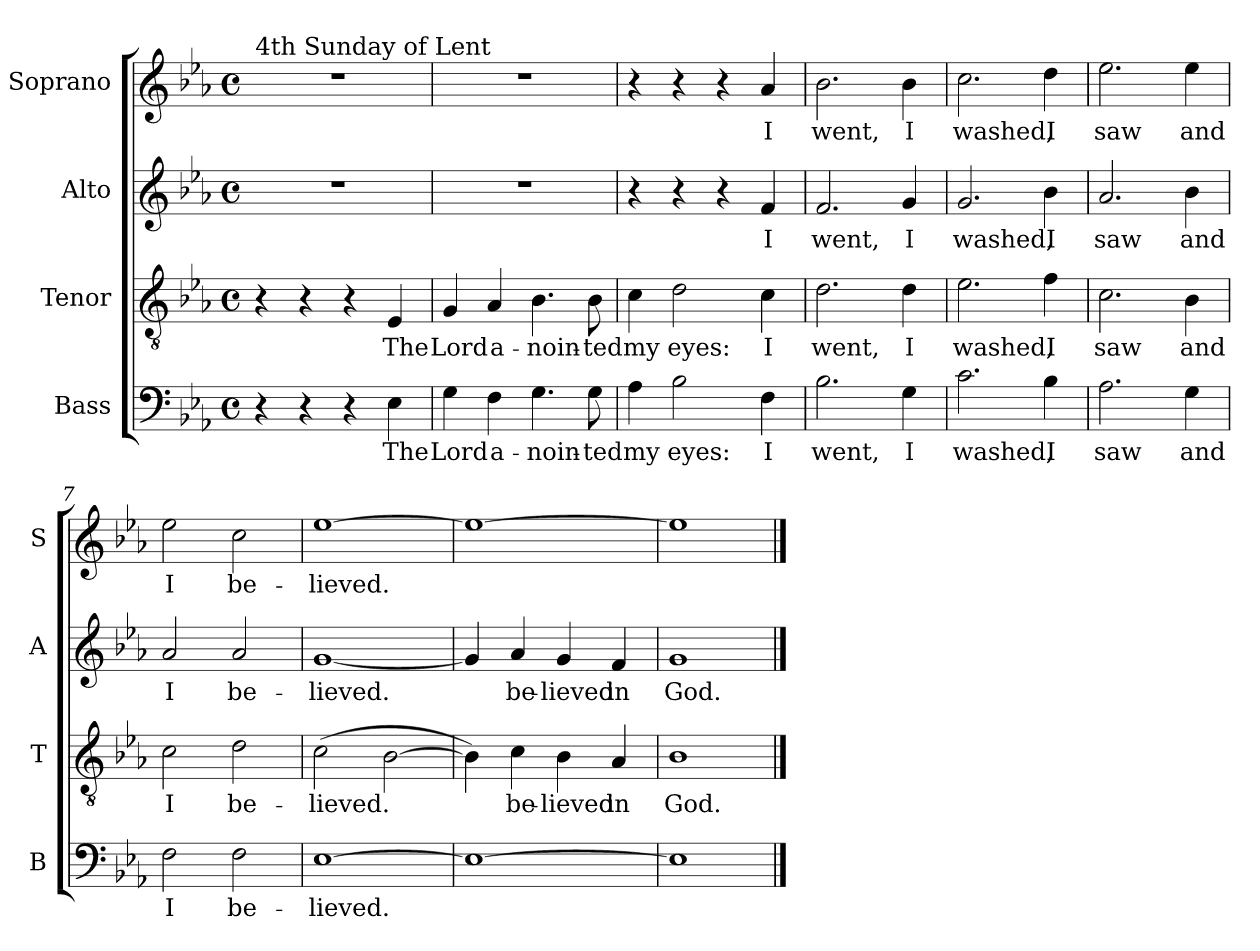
**kern	**text	**kern	**text	**kern	**text	**kern	**text
*part4	*part4	*part3	*part3	*part2	*part2	*part1	*part1
*staff4	*staff4	*staff3	*staff3	*staff2	*staff2	*staff1	*staff1
*I"Bass	*	*I"Tenor	*	*I"Alto	*	*I"Soprano	*
*I'B	*	*I'T	*	*I'A	*	*I'S	*
*clefF4	*	*clefGv2	*	*clefG2	*	*clefG2	*
*k[b-e-a-]	*	*k[b-e-a-]	*	*k[b-e-a-]	*	*k[b-e-a-]	*
*E-:	*	*E-:	*	*E-:	*	*E-:	*
*M4/4	*	*M4/4	*	*M4/4	*	*M4/4	*
*met(c)	*	*met(c)	*	*met(c)	*	*met(c)	*
=1	=1	=1	=1	=1	=1	=1	=1
!	!	!	!	!	!	!LO:TX:a:t=4th Sunday of Lent	!
4r	.	4r	.	1r	.	1r	.
4r	.	4r	.	.	.	.	.
4r	.	4r	.	.	.	.	.
!	!LO:LY:b	!	!LO:LY:b	!	!	!	!
4E-\	The	4E-/	The	.	.	.	.
=2	=2	=2	=2	=2	=2	=2	=2
!	!LO:LY:b	!	!LO:LY:b	!	!	!	!
4G\	Lord	4G/	Lord	1r	.	1r	.
!	!LO:LY:b	!	!LO:LY:b	!	!	!	!
4F\	a-	4A-/	a-	.	.	.	.
!	!LO:LY:b	!	!LO:LY:b	!	!	!	!
4.G\	-noin-	4.B-\	-noin-	.	.	.	.
!	!LO:LY:b	!	!LO:LY:b	!	!	!	!
8G\	-ted	8B-\	-ted	.	.	.	.
=3	=3	=3	=3	=3	=3	=3	=3
!	!LO:LY:b	!	!LO:LY:b	!	!	!	!
4A-\	my	4c\	my	4r	.	4r	.
!	!LO:LY:b	!	!LO:LY:b	!	!	!	!
2B-\	eyes:	2d\	eyes:	4r	.	4r	.
.	.	.	.	4r	.	4r	.
!	!LO:LY:b	!	!LO:LY:b	!	!LO:LY:b	!	!LO:LY:b
4F\	I	4c\	I	4f/	I	4a-/	I
=4	=4	=4	=4	=4	=4	=4	=4
!	!LO:LY:b	!	!LO:LY:b	!	!LO:LY:b	!	!LO:LY:b
2.B-\	went,	2.d\	went,	2.f/	went,	2.b-\	went,
!	!LO:LY:b	!	!LO:LY:b	!	!LO:LY:b	!	!LO:LY:b
4G\	I	4d\	I	4g/	I	4b-\	I
=5	=5	=5	=5	=5	=5	=5	=5
!	!LO:LY:b	!	!LO:LY:b	!	!LO:LY:b	!	!LO:LY:b
2.c\	washed,	2.e-\	washed,	2.g/	washed,	2.cc\	washed,
!	!LO:LY:b	!	!LO:LY:b	!	!LO:LY:b	!	!LO:LY:b
4B-\	I	4f\	I	4b-\	I	4dd\	I
!!LO:LB:g=z
=6	=6	=6	=6	=6	=6	=6	=6
!	!LO:LY:b	!	!LO:LY:b	!	!LO:LY:b	!	!LO:LY:b
2.A-\	saw	2.c\	saw	2.a-/	saw	2.ee-\	saw
!	!LO:LY:b	!	!LO:LY:b	!	!LO:LY:b	!	!LO:LY:b
4G\	and	4B-\	and	4b-\	and	4ee-\	and
=7	=7	=7	=7	=7	=7	=7	=7
!	!LO:LY:b	!	!LO:LY:b	!	!LO:LY:b	!	!LO:LY:b
2F\	I	2c\	I	2a-/	I	2ee-\	I
!	!LO:LY:b	!	!LO:LY:b	!	!LO:LY:b	!	!LO:LY:b
2F\	be-	2d\	be-	2a-/	be-	2cc\	be-
=8	=8	=8	=8	=8	=8	=8	=8
!	!LO:LY:b	!	!LO:LY:b	!	!LO:LY:b	!	!LO:LY:b
[>1E-	-lieved.	(>2c\	-lieved.	[<1g	-lieved.	[>1ee-	-lieved.
.	.	[>2B-\	.	.	.	.	.
=9	=9	=9	=9	=9	=9	=9	=9
1E-_	.	4B-\])	.	4g/]	.	1ee-_	.
!	!	!	!LO:LY:b	!	!LO:LY:b	!	!
.	.	4c\	be-	4a-/	be-	.	.
!	!	!	!LO:LY:b	!	!LO:LY:b	!	!
.	.	4B-\	-lieved	4g/	-lieved	.	.
!	!	!	!LO:LY:b	!	!LO:LY:b	!	!
.	.	4A-/	in	4f/	in	.	.
=10	=10	=10	=10	=10	=10	=10	=10
!	!	!	!LO:LY:b	!	!LO:LY:b	!	!
1E-]	.	1B-	God.	1g	God.	1ee-]	.
==	==	==	==	==	==	==	==
*-	*-	*-	*-	*-	*-	*-	*-
